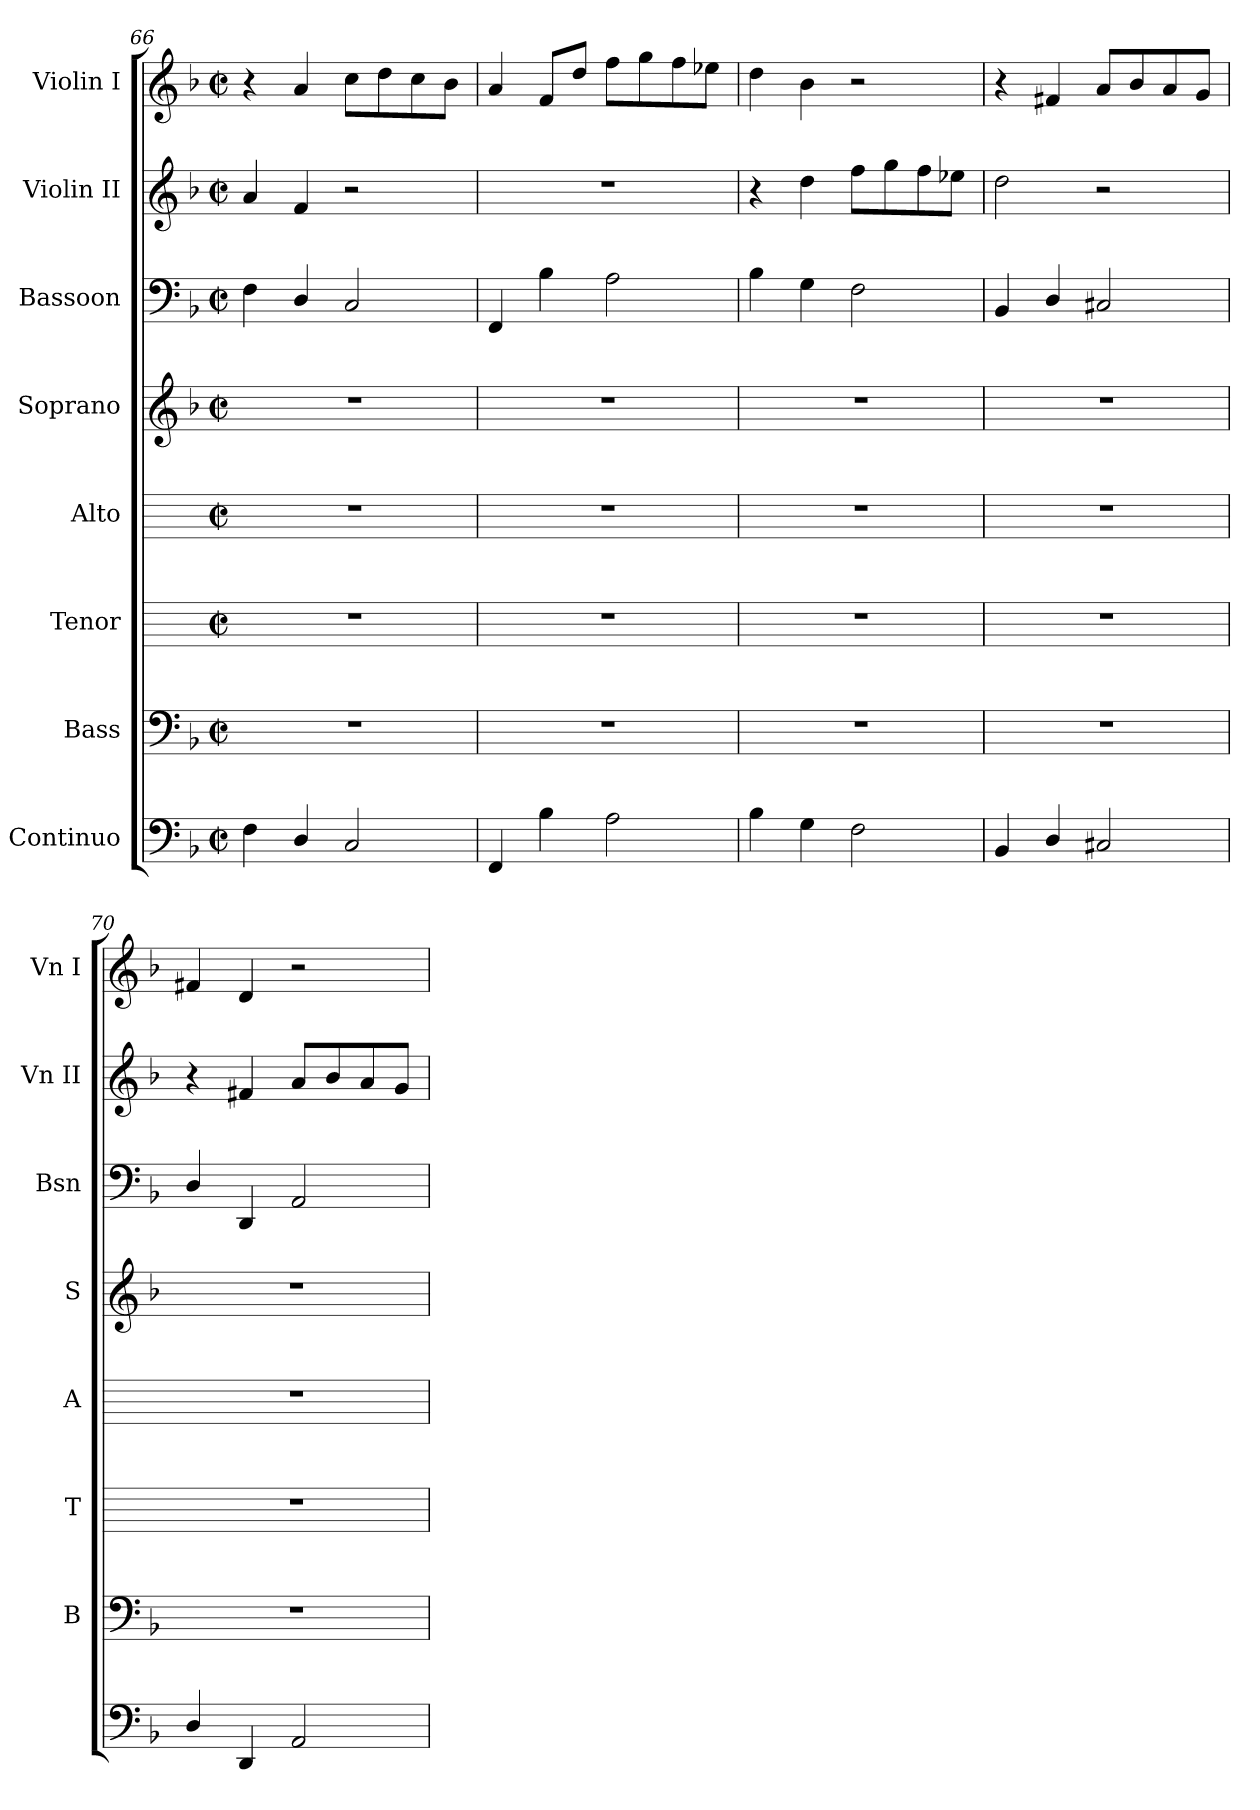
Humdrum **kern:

**kern	**kern	**kern	**kern	**kern	**kern	**kern	**kern
*part8	*part7	*part6	*part5	*part4	*part3	*part2	*part1
*staff8	*staff7	*staff6	*staff5	*staff4	*staff3	*staff2	*staff1
*I"Continuo	*I"Bass	*I"Tenor	*I"Alto	*I"Soprano	*I"Bassoon	*I"Violin II	*I"Violin I
*	*I'B	*I'T	*I'A	*I'S	*I'Bsn	*I'Vn II	*I'Vn I
*clefF4	*clefF4	*	*	*clefG2	*clefF4	*clefG2	*clefG2
*k[b-]	*k[b-]	*	*	*k[b-]	*k[b-]	*k[b-]	*k[b-]
*F:	*F:	*	*	*F:	*F:	*F:	*F:
*M2/2	*M2/2	*M2/2	*M2/2	*M2/2	*M2/2	*M2/2	*M2/2
*met(c|)	*met(c|)	*met(c|)	*met(c|)	*met(c|)	*met(c|)	*met(c|)	*met(c|)
=66	=66	=66	=66	=66	=66	=66	=66
4F	1r	1r	1r	1r	4F	4a	4r
4D/	.	.	.	.	4D/	4f	4a
2C	.	.	.	.	2C	2r	8ccL
.	.	.	.	.	.	.	8dd
.	.	.	.	.	.	.	8cc
.	.	.	.	.	.	.	8b-J
=67	=67	=67	=67	=67	=67	=67	=67
4FF	1r	1r	1r	1r	4FF	1r	4a
4B-	.	.	.	.	4B-	.	8fL
.	.	.	.	.	.	.	8ddJ
2A	.	.	.	.	2A	.	8ffL
.	.	.	.	.	.	.	8gg
.	.	.	.	.	.	.	8ff
.	.	.	.	.	.	.	8ee-XJ
=68	=68	=68	=68	=68	=68	=68	=68
4B-	1r	1r	1r	1r	4B-	4r	4dd
4G	.	.	.	.	4G	4dd	4b-
2F	.	.	.	.	2F	8ffL	2r
.	.	.	.	.	.	8gg	.
.	.	.	.	.	.	8ff	.
.	.	.	.	.	.	8ee-XJ	.
=69	=69	=69	=69	=69	=69	=69	=69
4BB-	1r	1r	1r	1r	4BB-	2dd	4r
4D/	.	.	.	.	4D/	.	4f#X
2C#X	.	.	.	.	2C#X	2r	8aL
.	.	.	.	.	.	.	8b-
.	.	.	.	.	.	.	8a
.	.	.	.	.	.	.	8gJ
=70	=70	=70	=70	=70	=70	=70	=70
4D/	1r	1r	1r	1r	4D/	4r	4f#X
4DD	.	.	.	.	4DD	4f#X	4d
2AA	.	.	.	.	2AA	8aL	2r
.	.	.	.	.	.	8b-	.
.	.	.	.	.	.	8a	.
.	.	.	.	.	.	8gJ	.
=	=	=	=	=	=	=	=
*-	*-	*-	*-	*-	*-	*-	*-
